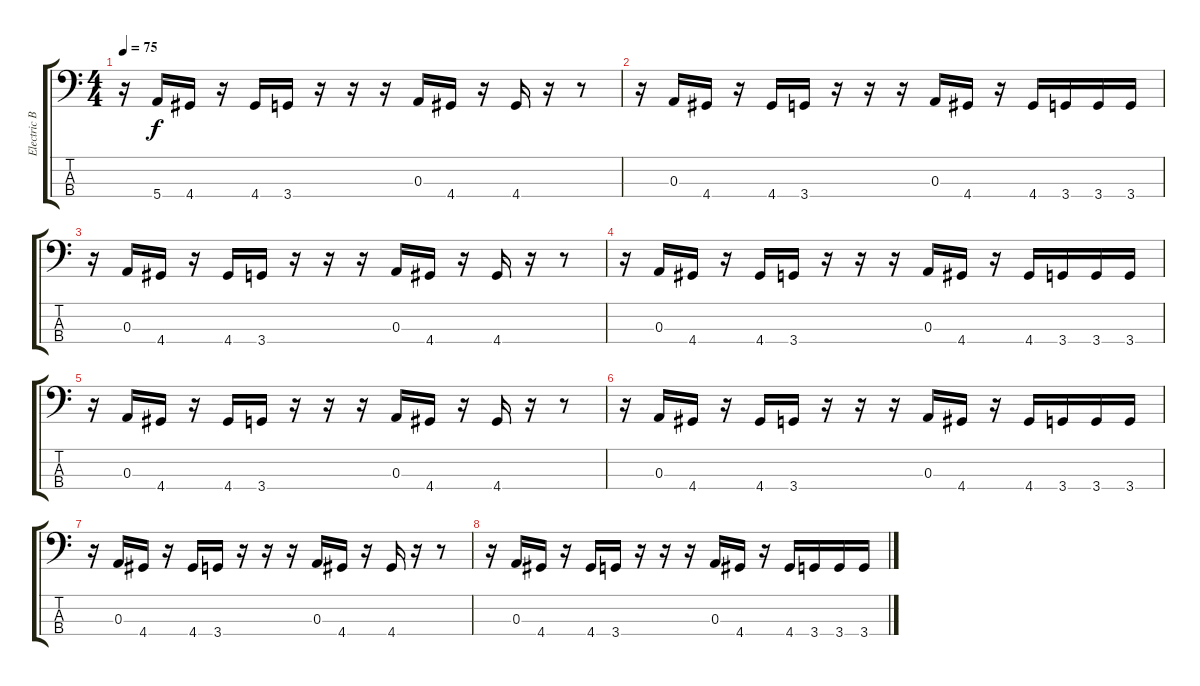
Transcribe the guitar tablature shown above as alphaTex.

\track ("Electric Bass" "Electric B") {instrument electricbassfinger}
\staff {score tabs}
\tuning (G2 D2 A1 E1) {hide}
\ts (4 4)
\tempo 75
\clef f4
\ks c
r.16{dy f instrument electricbassfinger} 5.4.16 4.4.16 r.16 4.4.16 3.4.16 r.16 r.16 r.16 0.3.16 4.4.16 r.16 4.4.16 r.16 r.8 |
r.16 0.3.16 4.4.16 r.16 4.4.16 3.4.16 r.16 r.16 r.16 0.3.16 4.4.16 r.16 4.4.16 3.4.16 3.4.16 3.4.16 |
r.16 0.3.16 4.4.16 r.16 4.4.16 3.4.16 r.16 r.16 r.16 0.3.16 4.4.16 r.16 4.4.16 r.16 r.8 |
r.16 0.3.16 4.4.16 r.16 4.4.16 3.4.16 r.16 r.16 r.16 0.3.16 4.4.16 r.16 4.4.16 3.4.16 3.4.16 3.4.16 |
r.16 0.3.16 4.4.16 r.16 4.4.16 3.4.16 r.16 r.16 r.16 0.3.16 4.4.16 r.16 4.4.16 r.16 r.8 |
r.16 0.3.16 4.4.16 r.16 4.4.16 3.4.16 r.16 r.16 r.16 0.3.16 4.4.16 r.16 4.4.16 3.4.16 3.4.16 3.4.16 |
r.16 0.3.16 4.4.16 r.16 4.4.16 3.4.16 r.16 r.16 r.16 0.3.16 4.4.16 r.16 4.4.16 r.16 r.8 |
r.16 0.3.16 4.4.16 r.16 4.4.16 3.4.16 r.16 r.16 r.16 0.3.16 4.4.16 r.16 4.4.16 3.4.16 3.4.16 3.4.16
